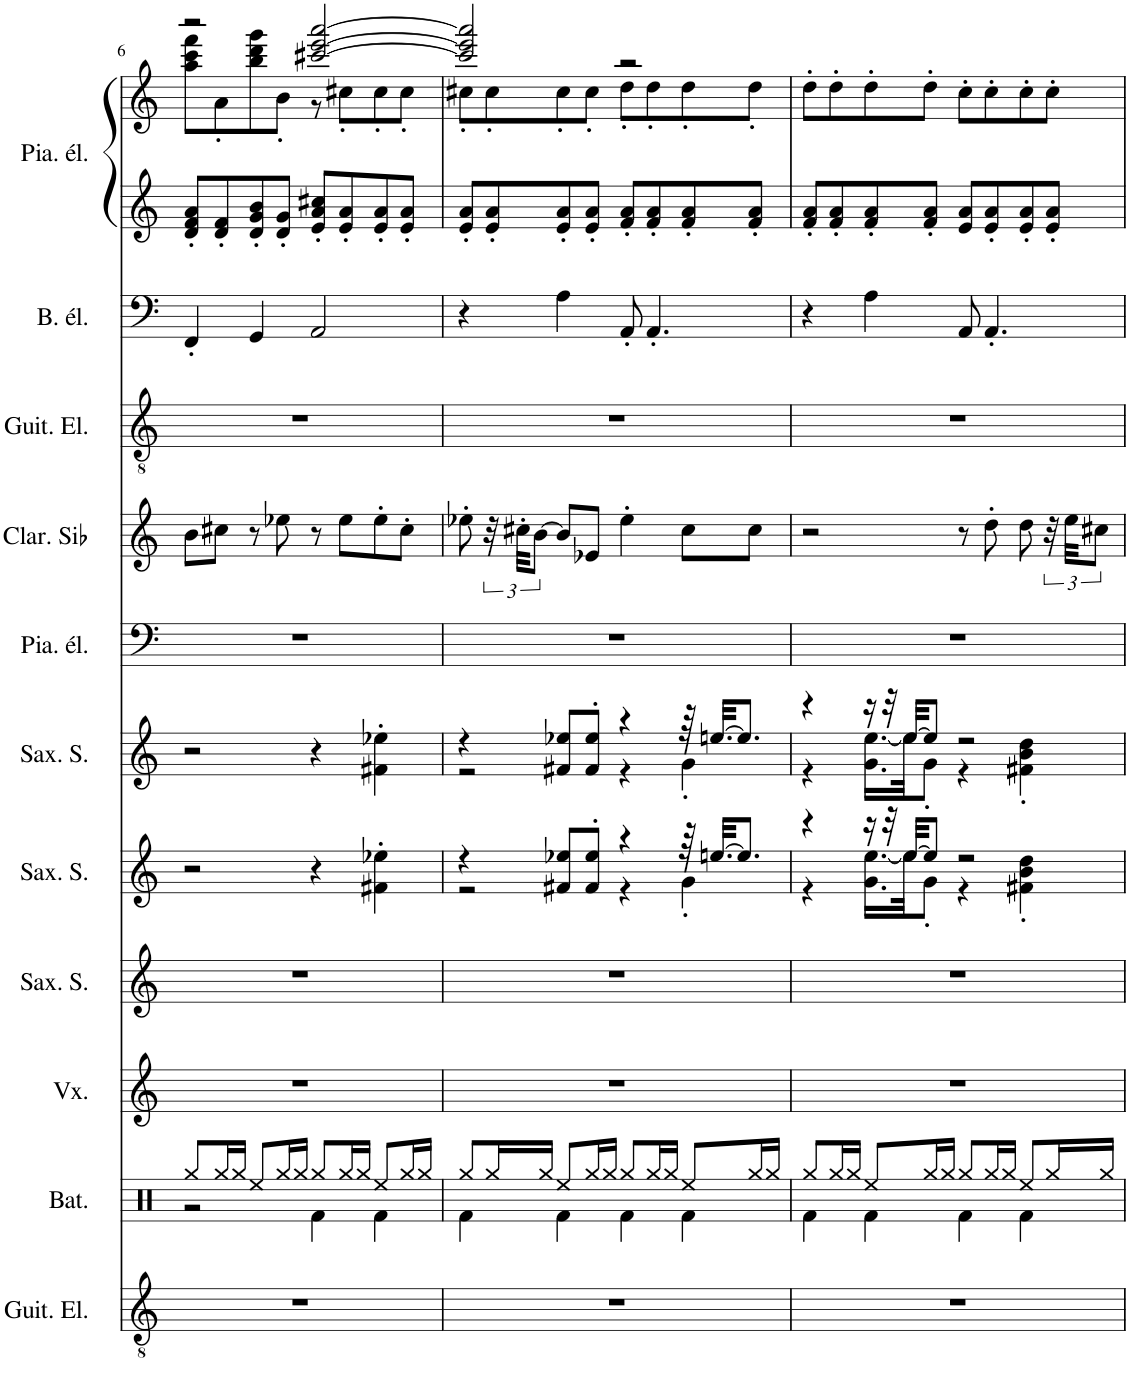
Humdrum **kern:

**kern	**kern	**kern	**kern	**kern	**kern	**kern	**kern	**kern	**kern	**kern	**kern
*part11	*part10	*part9	*part8	*part7	*part6	*part5	*part4	*part3	*part2	*part1	*part1
*staff12	*staff11	*staff10	*staff9	*staff8	*staff7	*staff6	*staff5	*staff4	*staff3	*staff2	*staff1
*I"Guitare électrique, Electric Guitar (clean)	*I"Batterie, Drums	*I"Voix, Voice Oohs	*I"Saxophone Soprano, Soprano Sax	*I"Saxophone Soprano, Soprano Sax	*I"Saxophone Soprano, Soprano Sax	*I"Piano électrique, Electric Piano 1	*I"Clarinette en Sib, Clarinet Pipe	*I"Guitare électrique, Distortion Guitar	*I"Basse électrique à 5 cordes, Electric Bass (finger)	*I"Piano électrique, Electric Piano 1	*
*I'Guit. El.	*I'Bat.	*I'Vx.	*I'Sax. S.	*I'Sax. S.	*I'Sax. S.	*I'Pia. él.	*I'Clar. Sib	*I'Guit. El.	*I'B. él.	*I'Pia. él.	*
!!LO:PB:g=z
*clefGv2	*clefX	*clefG2	*clefG2	*clefG2	*clefG2	*clefF4	*clefG2	*clefGv2	*clefF4	*clefG2	*clefG2
*	*	*	*Trd1c2	*Trd1c2	*Trd1c2	*	*Trd1c2	*	*Trd7c12	*	*
*k[]	*k[]	*k[]	*k[]	*k[]	*k[]	*k[]	*k[]	*k[]	*k[]	*k[]	*k[]
*M4/4	*M4/4	*M4/4	*M4/4	*M4/4	*M4/4	*M4/4	*M4/4	*M4/4	*M4/4	*M4/4	*M4/4
=6	=6	=6	=6	=6	=6	=6	=6	=6	=6	=6	=6
*	*^	*	*	*	*	*	*	*	*	*	*^
1r	8Rgg/L	2r	1r	1r	2r	2r	1r	8b\L	1r	4FF'/	8d/' 8f/' 8a/'L	2r	8aa\ 8ccc\ 8fff\L
.	16Rgg/L	.	.	.	.	.	.	8cc#X\J	.	.	8d/' 8f/'	.	8a'\
.	16Rgg/JJ	.	.	.	.	.	.	.	.	.	.	.	.
.	8Ree/L	.	.	.	.	.	.	8r	.	4GG/	8d/' 8g/' 8b/'	.	8bb\ 8ddd\ 8ggg\
.	16Rgg/L	.	.	.	.	.	.	8ee-X\	.	.	8d/' 8g/'J	.	8b'\J
.	16Rgg/JJ	.	.	.	.	.	.	.	.	.	.	.	.
.	8Rgg/L	4Rf\	.	.	4r	4r	.	8r	.	2AA/	8e/' 8a/' 8cc#X/'L	[2ccc#X/ [2eee/ [2aaa/	8r
.	16Rgg/L	.	.	.	.	.	.	8ee-\L	.	.	8e/' 8a/'	.	8cc#X'\L
.	16Rgg/JJ	.	.	.	.	.	.	.	.	.	.	.	.
.	8Ree/L	4Rf\	.	.	4f#X\' 4ee-X\'	4f#X\' 4ee-X\'	.	8ee-'\	.	.	8e/' 8a/'	.	8cc#'\
.	16Rgg/L	.	.	.	.	.	.	8cc#'\J	.	.	8e/' 8a/'J	.	8cc#'\J
.	16Rgg/JJ	.	.	.	.	.	.	.	.	.	.	.	.
=7	=7	=7	=7	=7	=7	=7	=7	=7	=7	=7	=7	=7	=7
*	*	*	*	*	*^	*^	*	*	*	*	*	*	*
1r	8Rgg/L	4Rf\	1r	1r	4r	2r	4r	2r	1r	8ee-X'\	1r	4r	8e/' 8a/'L	2ccc#/] 2eee/] 2aaa/]	8cc#X'\L
.	16Rgg/L	.	.	.	.	.	.	.	.	48r	.	.	8e/' 8a/'	.	8cc#'\
.	.	.	.	.	.	.	.	.	.	48cc#X'\KKL	.	.	.	.	.
.	.	.	.	.	.	.	.	.	.	[12b\J	.	.	.	.	.
.	16Rgg/JJ	.	.	.	.	.	.	.	.	.	.	.	.	.	.
.	8Ree/L	4Rf\	.	.	8f#X/ 8ee-X/L	.	8f#X/ 8ee-X/L	.	.	8b/L]	.	4A\	8e/' 8a/'	.	8cc#'\
.	16Rgg/L	.	.	.	8f#/' 8ee-/'J	.	8f#/' 8ee-/'J	.	.	8e-X/J	.	.	8e/' 8a/'J	.	8cc#'\J
.	16Rgg/JJ	.	.	.	.	.	.	.	.	.	.	.	.	.	.
.	8Rgg/L	4Rf\	.	.	4r	4r	4r	4r	.	4ee-'\	.	8AA'/	8f/' 8a/'L	2r	8dd'\L
.	16Rgg/L	.	.	.	.	.	.	.	.	.	.	4.AA'/	8f/' 8a/'	.	8dd'\
.	16Rgg/JJ	.	.	.	.	.	.	.	.	.	.	.	.	.	.
.	8Ree/L	4Rf\	.	.	64r	4g'\	64r	4g'\	.	8cc#\L	.	.	8f/' 8a/'	.	8dd'\
.	.	.	.	.	[32.een/KKL	.	[32.een/KKL	.	.	.	.	.	.	.	.
.	.	.	.	.	8.ee/J]	.	8.ee/J]	.	.	.	.	.	.	.	.
.	16Rgg/L	.	.	.	.	.	.	.	.	8cc#\J	.	.	8f/' 8a/'J	.	8dd'\J
.	16Rgg/JJ	.	.	.	.	.	.	.	.	.	.	.	.	.	.
*	*	*	*	*	*	*	*	*	*	*	*	*	*	*v	*v
=8	=8	=8	=8	=8	=8	=8	=8	=8	=8	=8	=8	=8	=8	=8
1r	8Rgg/L	4Rf\	1r	1r	4r	4r	4r	4r	1r	2r	1r	4r	8f/' 8a/'L	8dd'\L
.	16Rgg/L	.	.	.	.	.	.	.	.	.	.	.	8f/' 8a/'	8dd'\
.	16Rgg/JJ	.	.	.	.	.	.	.	.	.	.	.	.	.
.	8Ree/L	4Rf\	.	.	16r	16.g\ [16.ee\LL	16r	16.g\ [16.ee\LL	.	.	.	4A\	8f/' 8a/'	8dd'\
.	.	.	.	.	32r	.	32r	.	.	.	.	.	.	.
.	.	.	.	.	[32ee/KKL	32ee\JK]	[32ee/KKL	32ee\JK]	.	.	.	.	.	.
.	16Rgg/L	.	.	.	8ee/J]	8g'\J	8ee/J]	8g'\J	.	.	.	.	8f/' 8a/'J	8dd'\J
.	16Rgg/JJ	.	.	.	.	.	.	.	.	.	.	.	.	.
.	8Rgg/L	4Rf\	.	.	2r	4r	2r	4r	.	8r	.	8AA/	8e/ 8a/L	8cc'\L
.	16Rgg/L	.	.	.	.	.	.	.	.	8dd'\	.	4.AA'/	8e/' 8a/'	8cc'\
.	16Rgg/JJ	.	.	.	.	.	.	.	.	.	.	.	.	.
.	8Ree/L	4Rf\	.	.	.	4f#X\' 4b\' 4dd\'	.	4f#X\' 4b\' 4dd\'	.	8dd\	.	.	8e/' 8a/'	8cc'\
.	16Rgg/L	.	.	.	.	.	.	.	.	48r	.	.	8e/' 8a/'J	8cc'\J
.	.	.	.	.	.	.	.	.	.	48ee\KKL	.	.	.	.
.	.	.	.	.	.	.	.	.	.	12cc#X\J	.	.	.	.
.	16Rgg/JJ	.	.	.	.	.	.	.	.	.	.	.	.	.
*	*	*	*	*	*v	*v	*	*	*	*	*	*	*	*
*	*v	*v	*	*	*	*v	*v	*	*	*	*	*	*
=	=	=	=	=	=	=	=	=	=	=	=
*-	*-	*-	*-	*-	*-	*-	*-	*-	*-	*-	*-
